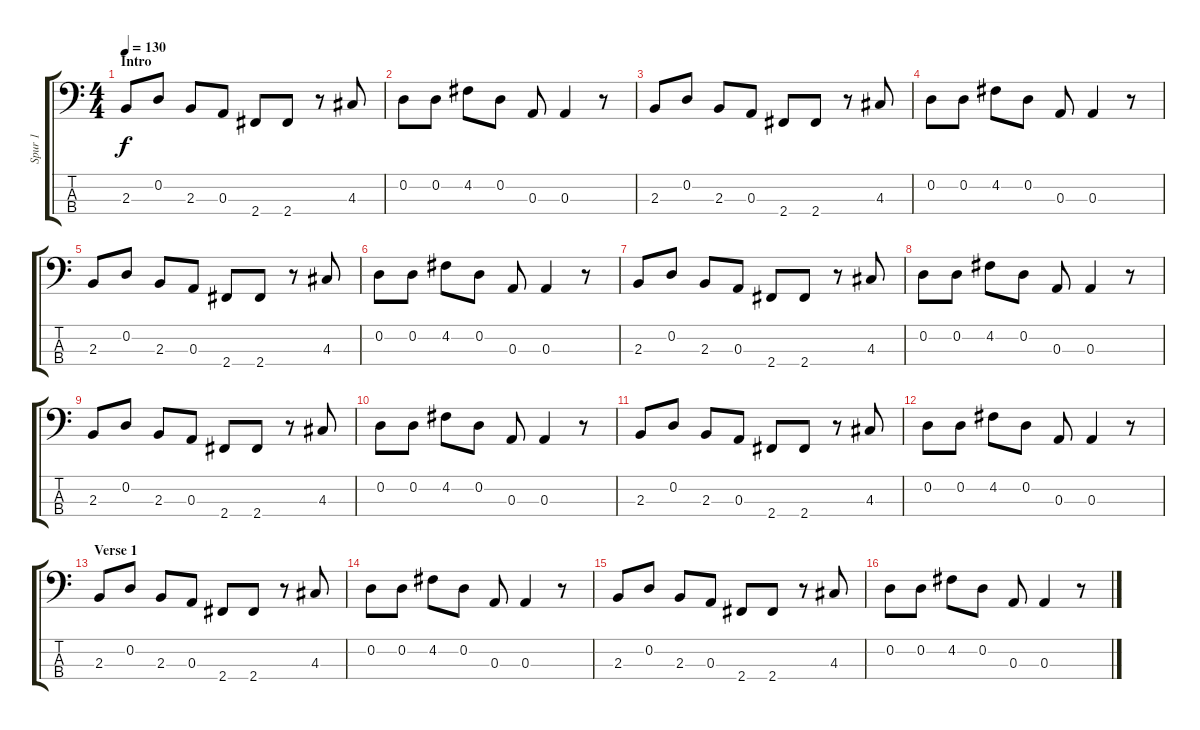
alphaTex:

\track ("Spur 1" "Spur 1") {instrument electricbasspick}
\staff {score tabs}
\tuning (G2 D2 A1 E1) {hide}
\ts (4 4)
\section ("" "Intro")
\tempo 130
\clef f4
\ks c
2.3.8{dy f instrument electricbasspick} 0.2.8 2.3.8 0.3.8 2.4.8 2.4.8 r.8 4.3.8 |
0.2.8 0.2.8 4.2.8 0.2.8 0.3.8 0.3.4 r.8 |
2.3.8 0.2.8 2.3.8 0.3.8 2.4.8 2.4.8 r.8 4.3.8 |
0.2.8 0.2.8 4.2.8 0.2.8 0.3.8 0.3.4 r.8 |
2.3.8 0.2.8 2.3.8 0.3.8 2.4.8 2.4.8 r.8 4.3.8 |
0.2.8 0.2.8 4.2.8 0.2.8 0.3.8 0.3.4 r.8 |
2.3.8 0.2.8 2.3.8 0.3.8 2.4.8 2.4.8 r.8 4.3.8 |
0.2.8 0.2.8 4.2.8 0.2.8 0.3.8 0.3.4 r.8 |
2.3.8 0.2.8 2.3.8 0.3.8 2.4.8 2.4.8 r.8 4.3.8 |
0.2.8 0.2.8 4.2.8 0.2.8 0.3.8 0.3.4 r.8 |
2.3.8 0.2.8 2.3.8 0.3.8 2.4.8 2.4.8 r.8 4.3.8 |
0.2.8 0.2.8 4.2.8 0.2.8 0.3.8 0.3.4 r.8 |
\section ("" "Verse 1")
2.3.8 0.2.8 2.3.8 0.3.8 2.4.8 2.4.8 r.8 4.3.8 |
0.2.8 0.2.8 4.2.8 0.2.8 0.3.8 0.3.4 r.8 |
2.3.8 0.2.8 2.3.8 0.3.8 2.4.8 2.4.8 r.8 4.3.8 |
0.2.8 0.2.8 4.2.8 0.2.8 0.3.8 0.3.4 r.8
